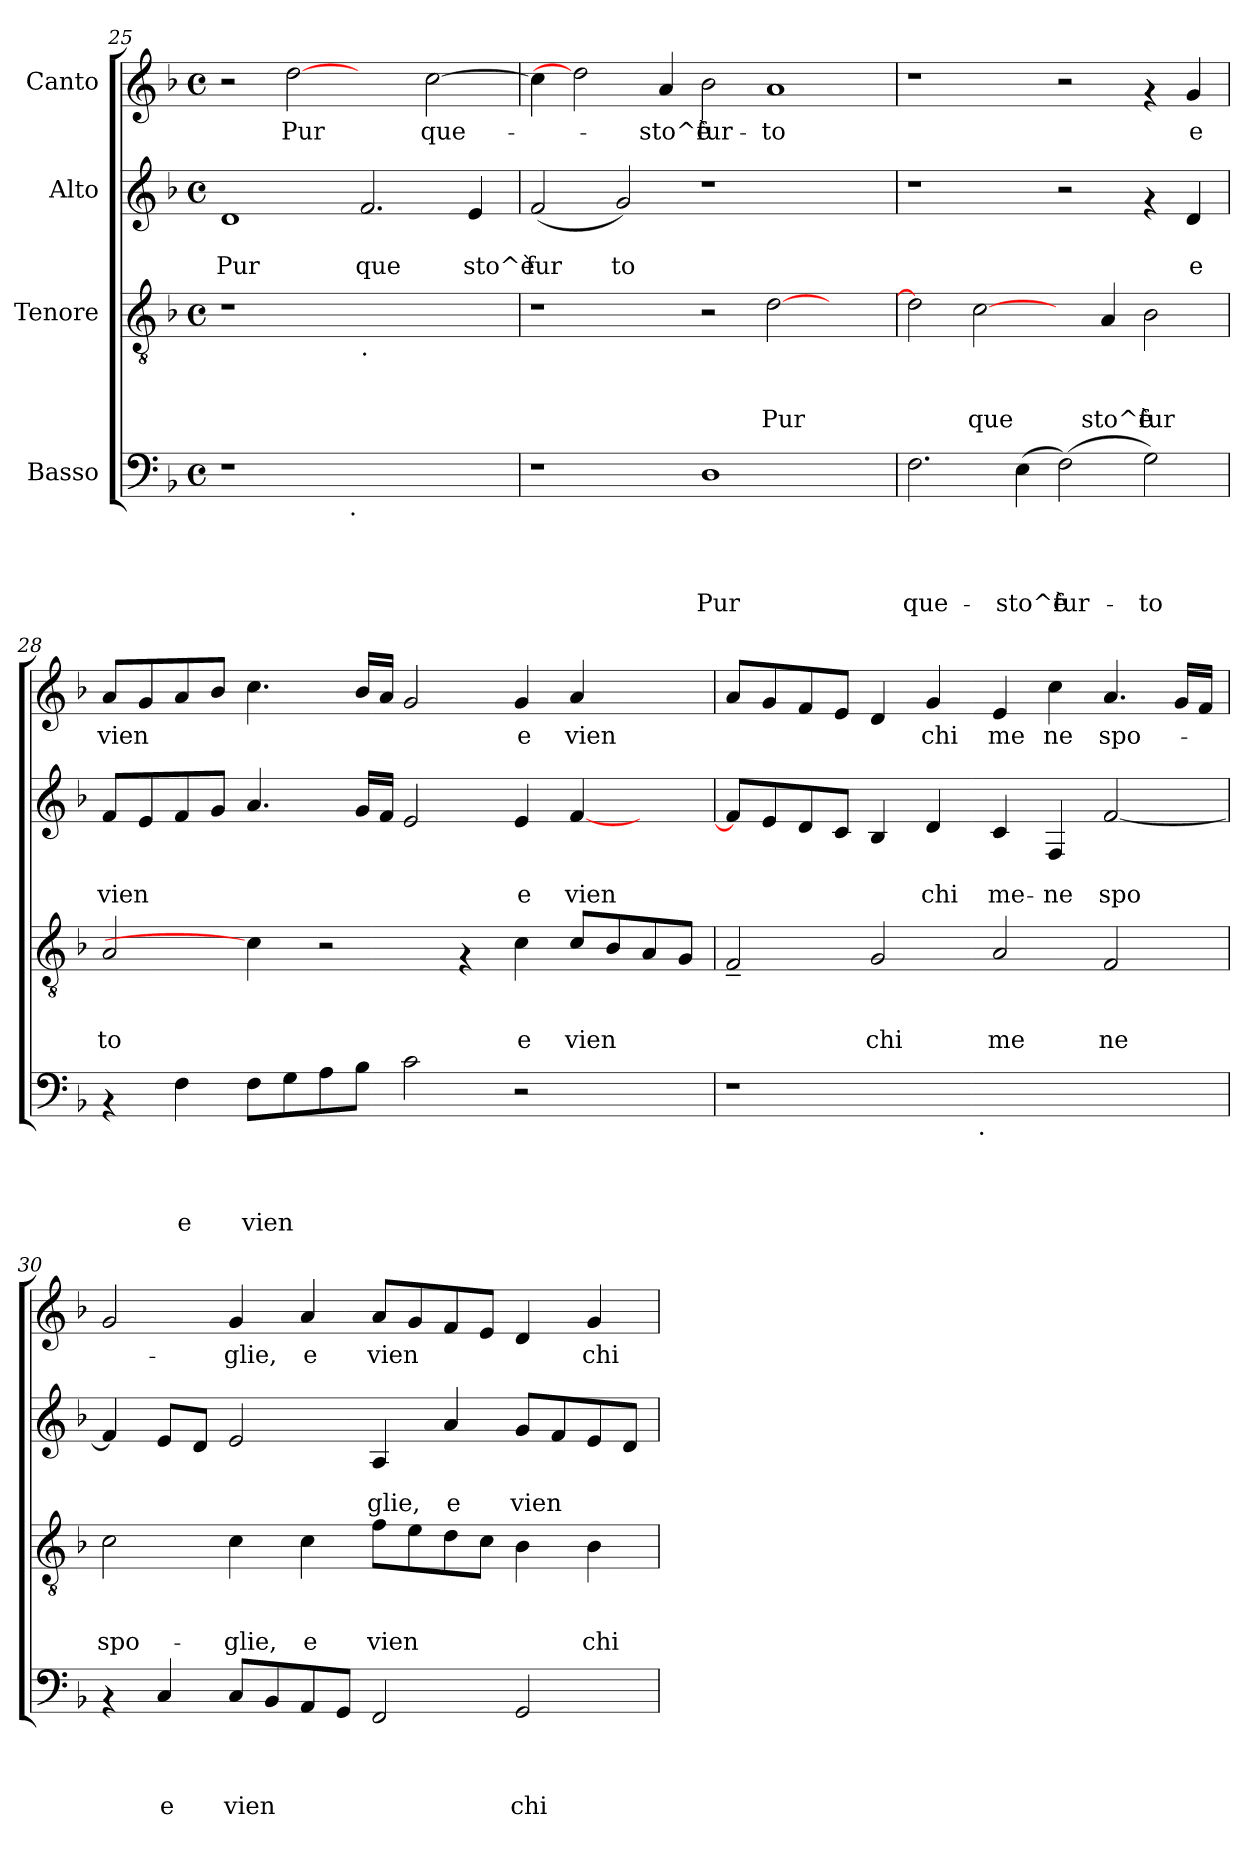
**kern	**text	**text	**text	**text	**kern	**text	**text	**text	**kern	**text	**text	**kern	**text
*part4	*part4	*part4	*part4	*part4	*part3	*part3	*part3	*part3	*part2	*part2	*part2	*part1	*part1
*staff4	*staff4	*staff4	*staff4	*staff4	*staff3	*staff3	*staff3	*staff3	*staff2	*staff2	*staff2	*staff1	*staff1
*I"Basso	*	*	*	*	*I"Tenore	*	*	*	*I"Alto	*	*	*I"Canto	*
!!LO:LB:g=z
*clefF4	*	*	*	*	*clefGv2	*	*	*	*clefG2	*	*	*clefG2	*
*k[b-]	*	*	*	*	*k[b-]	*	*	*	*k[b-]	*	*	*k[b-]	*
*F:	*	*	*	*	*F:	*	*	*	*F:	*	*	*F:	*
*M4/4	*	*	*	*	*M4/4	*	*	*	*M4/4	*	*	*M4/4	*
*met(c)	*	*	*	*	*met(c)	*	*	*	*met(c)	*	*	*met(c)	*
=25	=25	=25	=25	=25	=25	=25	=25	=25	=25	=25	=25	=25	=25
!	!	!	!	!	!	!	!	!	!	!	!LO:LY:b	!	!
*^	*	*	*	*	*	*	*	*	*	*	*	*	*
1r	2ryy	.	.	.	.	1r	.	.	.	1d	.	Pur	2r	.
!	!	!	!	!	!	!	!	!	!	!	!	!	!	!LO:LY:b
.	4...ryy	.	.	.	.	.	.	.	.	.	.	.	[2dd	Pur
!	!LO:TX:b:t=.	!	!	!	!	!	!	!	!	!	!	!	!	!
.	1ryy	.	.	.	.	.	.	.	.	.	.	.	.	.
!	!	!	!	!	!	!LO:TX:b:t=.	!	!	!	!	!	!	!	!
!	!	!	!	!	!	!	!	!	!	!	!	!LO:LY:b	!	!
1ryy	.	.	.	.	.	1ryy	.	.	.	2.f/	.	que	2ryy	.
!	!	!	!	!	!	!	!	!	!	!	!	!	!	!LO:LY:b
.	.	.	.	.	.	.	.	.	.	.	.	.	[>2cc\	que-
!	!	!	!	!	!	!	!	!	!	!	!	!LO:LY:b	!	!
.	.	.	.	.	.	.	.	.	.	4e/	.	sto^è	.	.
.	32ryy	.	.	.	.	.	.	.	.	.	.	.	.	.
=26	=26	=26	=26	=26	=26	=26	=26	=26	=26	=26	=26	=26	=26	=26
!	!	!	!	!	!	!	!	!	!	!	!	!LO:LY:b	!	!
*v	*v	*	*	*	*	*	*	*	*	*	*	*	*	*
1r	.	.	.	.	1r	.	.	.	(2f/	.	fur	4cc\]	.
.	.	.	.	.	.	.	.	.	.	.	.	2dd]	.
!	!	!	!	!	!	!	!	!	!	!	!LO:LY:b	!	!
.	.	.	.	.	.	.	.	.	2g/)	.	to	.	.
!	!	!	!	!	!	!	!	!	!	!	!	!	!LO:LY:b
.	.	.	.	.	.	.	.	.	.	.	.	4a/	-sto^è
!	!	!	!	!LO:LY:b	!	!	!	!	!	!	!	!	!LO:LY:b
1D	.	.	.	Pur	2r	.	.	.	1r	.	.	2b-\	fur-
!	!	!	!	!	!	!	!	!LO:LY:b	!	!	!	!	!LO:LY:b
.	.	.	.	.	[>2d\	.	.	Pur	.	.	.	1a	-to
2ryy	.	.	.	.	2ryy	.	.	.	2ryy	.	.	.	.
=27	=27	=27	=27	=27	=27	=27	=27	=27	=27	=27	=27	=27	=27
!	!	!	!	!LO:LY:b	!	!	!	!	!	!	!	!	!
2.F\	.	.	.	que-	2d\]	.	.	.	1r	.	.	1r	.
!	!	!	!	!	!	!	!	!LO:LY:b	!	!	!	!	!
.	.	.	.	.	[2c\	.	.	que	.	.	.	.	.
!	!	!	!	!LO:LY:b	!	!	!	!	!	!	!	!	!
(<4E\	.	.	.	-sto^è	.	.	.	.	.	.	.	.	.
!	!	!	!	!LO:LY:b	!	!	!	!	!	!	!	!	!
(>2F\)	.	.	.	fur-	4ryy	.	.	.	2r	.	.	2r	.
!	!	!	!	!	!	!	!	!LO:LY:b	!	!	!	!	!
.	.	.	.	.	4A/	.	.	sto^è	.	.	.	.	.
!	!	!	!	!LO:LY:b	!	!	!	!LO:LY:b	!	!	!	!	!
2G\)	.	.	.	-to	2B-\	.	.	fur	4rf	.	.	4rf	.
!	!	!	!	!	!	!	!	!	!	!	!LO:LY:b	!	!LO:LY:b
.	.	.	.	.	.	.	.	.	4d/	.	e	4g/	e
=28	=28	=28	=28	=28	=28	=28	=28	=28	=28	=28	=28	=28	=28
!	!	!	!	!	!	!	!	!LO:LY:b	!	!	!LO:LY:b	!	!LO:LY:b
4rAA	.	.	.	.	2A/	.	.	to	8f/L	.	vien	8a/L	vien
.	.	.	.	.	.	.	.	.	8e/	.	.	8g/	.
!	!	!	!	!LO:LY:b	!	!	!	!	!	!	!	!	!
4F\	.	.	.	e	.	.	.	.	8f/	.	.	8a/	.
.	.	.	.	.	.	.	.	.	8g/J	.	.	8b-/J	.
!	!	!	!	!LO:LY:b	!	!	!	!	!	!	!	!	!
8F\L	.	.	.	vien	4c\]	.	.	.	4.a/	.	.	4.cc\	.
8G\	.	.	.	.	.	.	.	.	.	.	.	.	.
8A\	.	.	.	.	2r	.	.	.	.	.	.	.	.
8B-\J	.	.	.	.	.	.	.	.	16g/LL	.	.	16b-/LL	.
.	.	.	.	.	.	.	.	.	16f/JJ	.	.	16a/JJ	.
2c\	.	.	.	.	.	.	.	.	2e/	.	.	2g/	.
.	.	.	.	.	4rF	.	.	.	.	.	.	.	.
!	!	!	!	!	!	!	!	!LO:LY:b	!	!	!LO:LY:b	!	!LO:LY:b
2r	.	.	.	.	4c\	.	.	e	4e/	.	e	4g/	e
!	!	!	!	!	!	!	!	!LO:LY:b	!	!	!LO:LY:b	!	!LO:LY:b
.	.	.	.	.	8c/L	.	.	vien	[<4f/	.	vien	4a/	vien
.	.	.	.	.	8B-/	.	.	.	.	.	.	.	.
4ryy	.	.	.	.	8A/	.	.	.	4ryy	.	.	4ryy	.
.	.	.	.	.	8G/J	.	.	.	.	.	.	.	.
!!LO:LB:g=z
=29	=29	=29	=29	=29	=29	=29	=29	=29	=29	=29	=29	=29	=29
*^	*	*	*	*	*	*	*	*	*	*	*	*	*
1r	2ryy	.	.	.	.	2F~</	.	.	.	8f/L]	.	.	8a/L	.
.	.	.	.	.	.	.	.	.	.	8e/	.	.	8g/	.
.	.	.	.	.	.	.	.	.	.	8d/	.	.	8f/	.
.	.	.	.	.	.	.	.	.	.	8c/J	.	.	8e/J	.
!	!	!	!	!	!	!	!	!	!LO:LY:b	!	!	!	!	!
.	4...ryy	.	.	.	.	2G/	.	.	chi	4B-/	.	.	4d/	.
!	!	!	!	!	!	!	!	!	!	!	!	!LO:LY:b	!	!LO:LY:b
.	.	.	.	.	.	.	.	.	.	4d/	.	chi	4g/	chi
!	!LO:TX:b:t=.	!	!	!	!	!	!	!	!	!	!	!	!	!
.	1ryy	.	.	.	.	.	.	.	.	.	.	.	.	.
!	!	!	!	!	!	!	!	!	!LO:LY:b	!	!	!LO:LY:b	!	!LO:LY:b
1ryy	.	.	.	.	.	2A/	.	.	me	4c/	.	me-	4e/	me
!	!	!	!	!	!	!	!	!	!	!	!	!LO:LY:b	!	!LO:LY:b
.	.	.	.	.	.	.	.	.	.	4F/	.	-ne	4cc\	ne
!	!	!	!	!	!	!	!	!	!LO:LY:b	!	!	!LO:LY:b	!	!LO:LY:b
.	.	.	.	.	.	2F/	.	.	ne	[<2f/	.	spo	4.a/	spo-
.	.	.	.	.	.	.	.	.	.	.	.	.	16g/LL	.
.	.	.	.	.	.	.	.	.	.	.	.	.	16f/JJ	.
.	32ryy	.	.	.	.	.	.	.	.	.	.	.	.	.
=30	=30	=30	=30	=30	=30	=30	=30	=30	=30	=30	=30	=30	=30	=30
!	!	!	!	!	!	!	!	!	!LO:LY:b	!	!	!	!	!
*v	*v	*	*	*	*	*	*	*	*	*	*	*	*	*
4rAA	.	.	.	.	2c\	.	.	spo-	4f/]	.	.	2g/	.
!	!	!	!	!LO:LY:b	!	!	!	!	!	!	!	!	!
4C/	.	.	.	e	.	.	.	.	8e/L	.	.	.	.
.	.	.	.	.	.	.	.	.	8d/J	.	.	.	.
!	!	!	!	!LO:LY:b	!	!	!	!LO:LY:b	!	!	!	!	!LO:LY:b
8C/L	.	.	.	vien	4c\	.	.	-glie,	2e/	.	.	4g/	-glie,
8BB-/	.	.	.	.	.	.	.	.	.	.	.	.	.
!	!	!	!	!	!	!	!	!LO:LY:b	!	!	!	!	!LO:LY:b
8AA/	.	.	.	.	4c\	.	.	e	.	.	.	4a/	e
8GG/J	.	.	.	.	.	.	.	.	.	.	.	.	.
!	!	!	!	!	!	!	!	!LO:LY:b	!	!	!LO:LY:b	!	!LO:LY:b
2FF/	.	.	.	.	8f\L	.	.	vien	4A/	.	glie,	8a/L	vien
.	.	.	.	.	8e\	.	.	.	.	.	.	8g/	.
!	!	!	!	!	!	!	!	!	!	!	!LO:LY:b	!	!
.	.	.	.	.	8d\	.	.	.	4a/	.	e	8f/	.
.	.	.	.	.	8c\J	.	.	.	.	.	.	8e/J	.
!	!	!	!	!LO:LY:b	!	!	!	!	!	!	!LO:LY:b	!	!
2GG/	.	.	.	chi	4B-\	.	.	.	8g/L	.	vien	4d/	.
.	.	.	.	.	.	.	.	.	8f/	.	.	.	.
!	!	!	!	!	!	!	!	!LO:LY:b	!	!	!	!	!LO:LY:b
.	.	.	.	.	4B-\	.	.	chi	8e/	.	.	4g/	chi
.	.	.	.	.	.	.	.	.	8d/J	.	.	.	.
=	=	=	=	=	=	=	=	=	=	=	=	=	=
*-	*-	*-	*-	*-	*-	*-	*-	*-	*-	*-	*-	*-	*-
